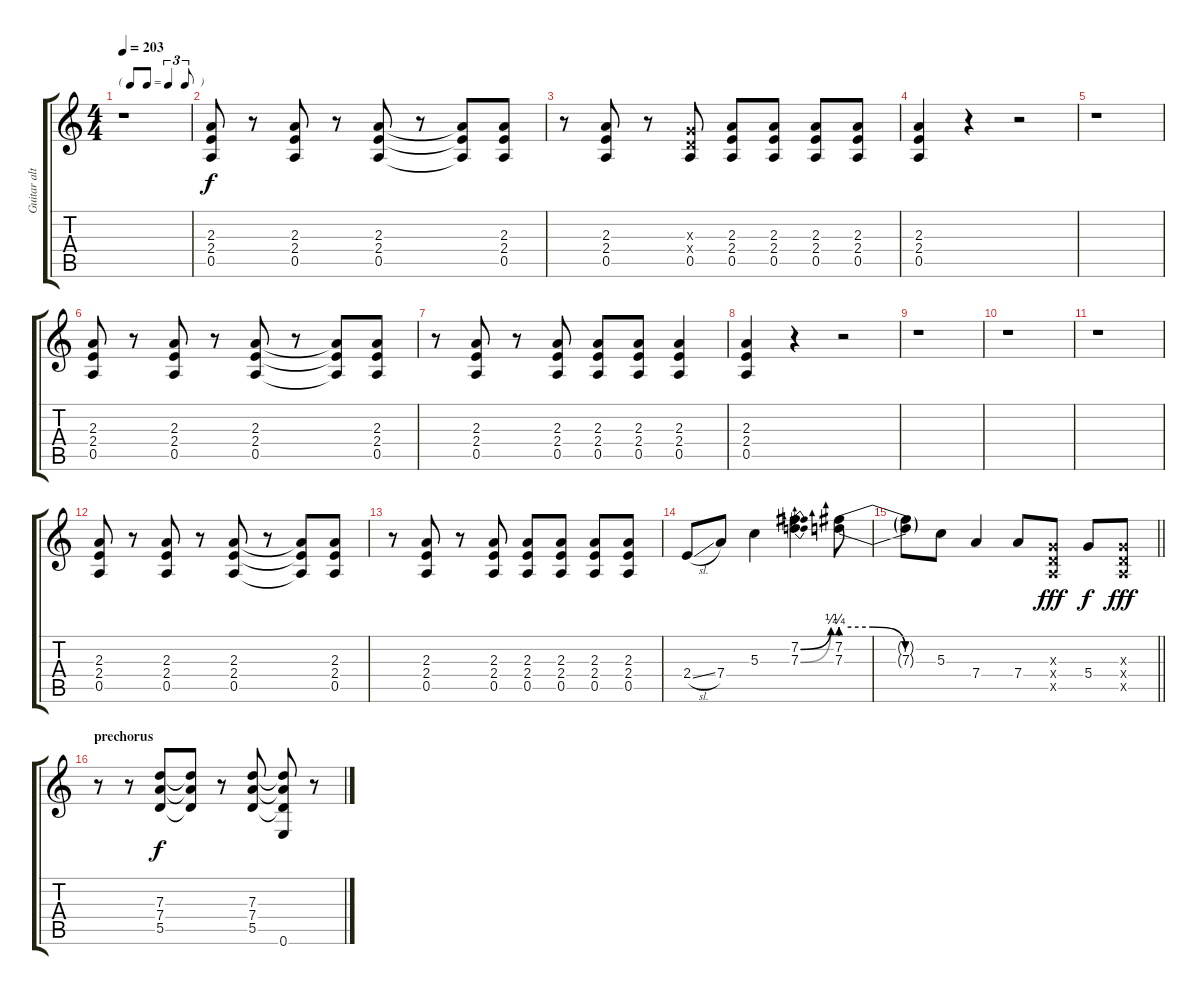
\track ("Guitar alternate" "Guitar alt") {instrument acousticguitarsteel}
\staff {score tabs}
\tuning (E4 B3 G3 D3 A2 E2) {hide}
\ts (4 4)
\tf triplet8th
\tempo 203
\clef g2
\ks c
r.1{dy f} |
(2.3 2.4 0.5).8 r.8 (2.3 2.4 0.5).8 r.8 (2.3 2.4 0.5).8 r.8 (2.3{t} 2.4{t} 0.5{t}).8 (2.3 2.4 0.5).8 |
r.8 (2.3 2.4 0.5).8 r.8 (0.3{x} 0.4{x} 0.5).8 (2.3 2.4 0.5).8 (2.3 2.4 0.5).8 (2.3 2.4 0.5).8 (2.3 2.4 0.5).8 |
(2.3 2.4 0.5).4 r.4 r.2 |
r.1 |
(2.3 2.4 0.5).8 r.8 (2.3 2.4 0.5).8 r.8 (2.3 2.4 0.5).8 r.8 (2.3{t} 2.4{t} 0.5{t}).8 (2.3 2.4 0.5).8 |
r.8 (2.3 2.4 0.5).8 r.8 (2.3 2.4 0.5).8 (2.3 2.4 0.5).8 (2.3 2.4 0.5).8 (2.3 2.4 0.5).4 |
(2.3 2.4 0.5).4 r.4 r.2 |
r.1 |
r.1 |
r.1 |
(2.3 2.4 0.5).8 r.8 (2.3 2.4 0.5).8 r.8 (2.3 2.4 0.5).8 r.8 (2.3{t} 2.4{t} 0.5{t}).8 (2.3 2.4 0.5).8 |
r.8 (2.3 2.4 0.5).8 r.8 (2.3 2.4 0.5).8 (2.3 2.4 0.5).8 (2.3 2.4 0.5).8 (2.3 2.4 0.5).8 (2.3 2.4 0.5).8 |
2.4{sl}.8 7.4.8 5.3.4 (7.2{be (bend 0 0 60 1)} 7.3{be (bend 0 0 60 1)}).4{d} (7.2{be (custom 0 1 20 1 40 0 60 0)} 7.3{be (custom 0 1 20 1 40 0 60 0)}).8 |
\barLineRight lightlight
(7.2{t} 7.3{t}).8 5.3.8 7.4.4 7.4.8 (0.3{x} 0.4{x} 0.5{x}).8{dy fff} 5.4.8{dy f} (0.3{x} 0.4{x} 0.5{x}).8{dy fff} |
\section ("" "prechorus")
r.8 r.8 (7.3 7.4 5.5).8{dy f} (7.3{t} 7.4{t} 5.5{t}).8 r.8 (7.3 7.4 5.5).8 (7.3{t} 7.4{t} 5.5{t} 0.6).8 r.8
